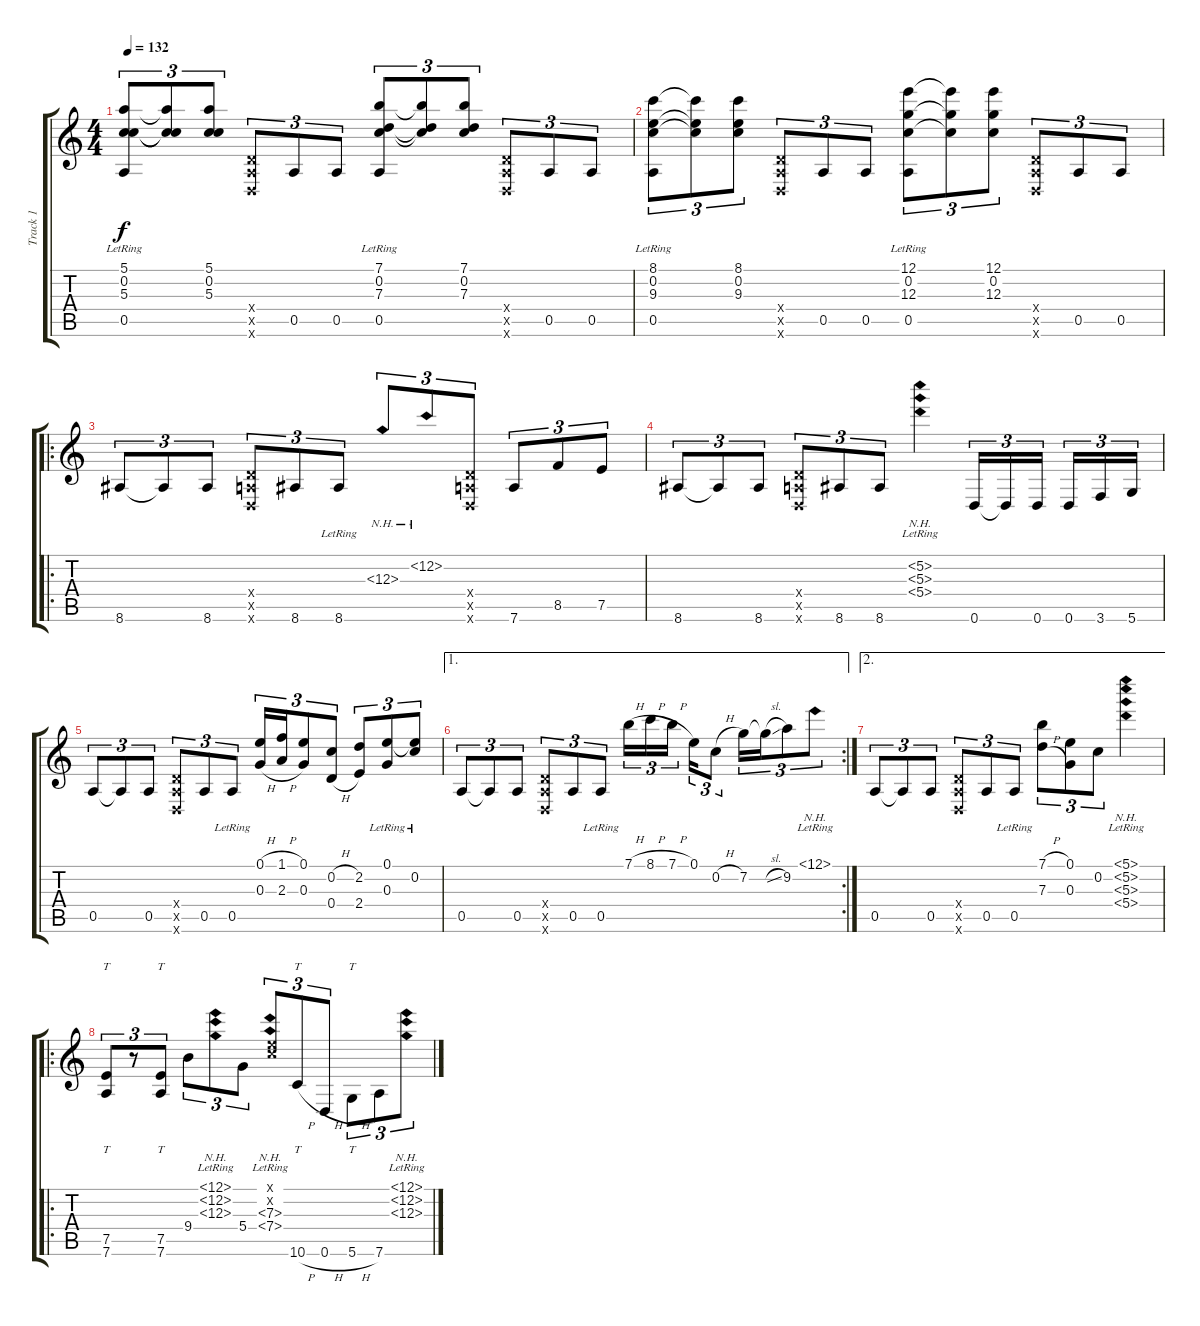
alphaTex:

\track ("Track 1" "Track 1") {instrument acousticguitarsteel}
\staff {score tabs}
\tuning (E4 C4 G3 D3 A2 D2) {hide}
\ts (4 4)
\tempo 132
\clef g2
\ks c
(5.1 0.2 5.3 0.5{lr}).8{tu (3 2) dy f} (5.1{t} 0.2{t} 5.3{t}).8{tu (3 2)} (5.1 0.2 5.3).8{tu (3 2)} (0.4{x} 0.5{x} 0.6{x}).8{tu (3 2)} 0.5.8{tu (3 2)} 0.5.8{tu (3 2)} (7.1 0.2 7.3 0.5{lr}).8{tu (3 2)} (7.1{t} 0.2{t} 7.3{t}).8{tu (3 2)} (7.1 0.2 7.3).8{tu (3 2)} (0.4{x} 0.5{x} 0.6{x}).8{tu (3 2)} 0.5.8{tu (3 2)} 0.5.8{tu (3 2)} |
(8.1 0.2 9.3 0.5{lr}).8{tu (3 2)} (8.1{t} 0.2{t} 9.3{t}).8{tu (3 2)} (8.1 0.2 9.3).8{tu (3 2)} (0.4{x} 0.5{x} 0.6{x}).8{tu (3 2)} 0.5.8{tu (3 2)} 0.5.8{tu (3 2)} (12.1 0.2 12.3 0.5{lr}).8{tu (3 2)} (12.1{t} 0.2{t} 12.3{t}).8{tu (3 2)} (12.1 0.2 12.3).8{tu (3 2)} (0.4{x} 0.5{x} 0.6{x}).8{tu (3 2)} 0.5.8{tu (3 2)} 0.5.8{tu (3 2)} |
\ro
8.6.8{tu (3 2)} 8.6{t}.8{tu (3 2)} 8.6.8{tu (3 2)} (0.4{x} 0.5{x} 0.6{x}).8{tu (3 2)} 8.6.8{tu (3 2)} 8.6{lr}.8{tu (3 2)} 12.3{nh}.8{tu (3 2)} 12.2{nh}.8{tu (3 2)} (0.4{x} 0.5{x} 0.6{x}).8{tu (3 2)} 7.6.8{tu (3 2)} 8.5.8{tu (3 2)} 7.5.8{tu (3 2)} |
8.6.8{tu (3 2)} 8.6{t}.8{tu (3 2)} 8.6.8{tu (3 2)} (0.4{x} 0.5{x} 0.6{x}).8{tu (3 2)} 8.6.8{tu (3 2)} 8.6.8{tu (3 2)} (5.2{nh lr} 5.3{nh lr} 5.4{nh lr}).4 0.6.16{tu (3 2)} 0.6{t}.16{tu (3 2)} 0.6.16{tu (3 2) beam splitsecondary} 0.6.16{tu (3 2)} 3.6.16{tu (3 2)} 5.6.16{tu (3 2)} |
0.5.8{tu (3 2)} 0.5{t}.8{tu (3 2)} 0.5.8{tu (3 2)} (0.4{x} 0.5{x} 0.6{x}).8{tu (3 2)} 0.5.8{tu (3 2)} 0.5{lr}.8{tu (3 2)} (0.1{h} 0.3{h}).16{tu (3 2)} (1.1{h} 2.3{h}).16{tu (3 2)} (0.1 0.3).8{tu (3 2)} (0.2{h} 0.4{h}).8{tu (3 2)} (2.2 2.4).8{tu (3 2)} (0.1{lr} 0.3{lr}).8{tu (3 2)} (0.1{t} 0.2{lr}).8{tu (3 2)} |
\ae 1
\rc 2
0.5.8{tu (3 2)} 0.5{t}.8{tu (3 2)} 0.5.8{tu (3 2)} (0.4{x} 0.5{x} 0.6{x}).8{tu (3 2)} 0.5.8{tu (3 2)} 0.5{lr}.8{tu (3 2)} 7.1{h}.16{tu (3 2)} 8.1{h}.16{tu (3 2)} 7.1{h}.16{tu (3 2) beam splitsecondary} 0.1.16{tu (3 2)} 0.2{h}.8{tu (3 2)} 7.2.16{tu (3 2)} 7.2{sl t}.16{tu (3 2)} 9.2.8{tu (3 2)} 12.1{nh lr}.8{tu (3 2)} |
\ae 2
0.5.8{tu (3 2)} 0.5{t}.8{tu (3 2)} 0.5.8{tu (3 2)} (0.4{x} 0.5{x} 0.6{x}).8{tu (3 2)} 0.5.8{tu (3 2)} 0.5{lr}.8{tu (3 2)} (7.1{h} 7.3{h}).8{tu (3 2)} (0.1 0.3).8{tu (3 2)} 0.2.8{tu (3 2)} (5.1{nh lr} 5.2{nh lr} 5.3{nh lr} 5.4{nh lr}).4 |
\ro
(7.5 7.6).8{tt tu (3 2)} r.8{tu (3 2)} (7.5 7.6).8{tt tu (3 2)} 9.4.8{tu (3 2)} (12.1{nh lr} 12.2{nh lr} 12.3{nh lr}).8{tu (3 2)} 5.4.8{tu (3 2)} (0.1{x} 0.2{x} 7.3{nh lr} 7.4{nh lr}).8{tu (3 2)} 10.6{h}.8{tt tu (3 2)} 0.6{h}.8{tu (3 2)} 5.6{h}.8{tt tu (3 2)} 7.6.8{tu (3 2)} (12.1{nh lr} 12.2{nh lr} 12.3{nh lr}).8{tu (3 2)}
